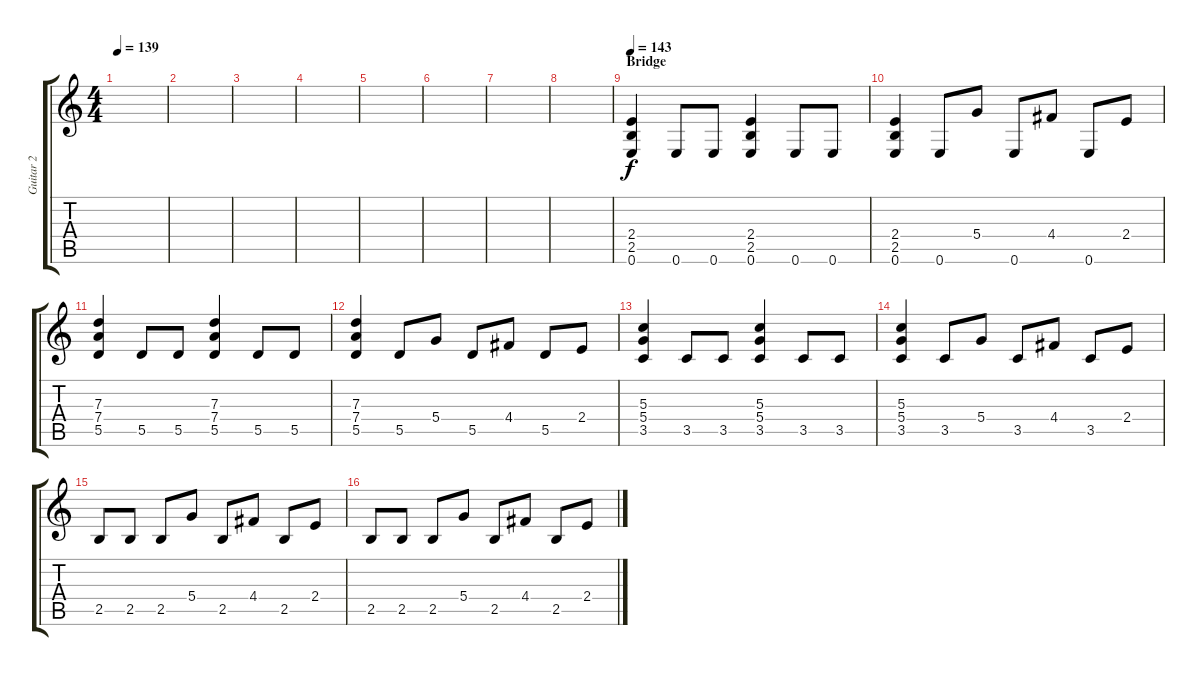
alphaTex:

\track ("Guitar 2" "Guitar 2") {instrument distortionguitar}
\staff {score tabs}
\tuning (E4 B3 G3 D3 A2 E2) {hide}
\ts (4 4)
\tempo 139
\clef g2
\ks c
|
|
|
|
|
|
|
|
\section ("" "Bridge")
\tempo 143
(2.4 2.5 0.6).4 0.6.8 0.6.8 (2.4 2.5 0.6).4 0.6.8 0.6.8 |
(2.4 2.5 0.6).4 0.6.8 5.4.8 0.6.8 4.4.8 0.6.8 2.4.8 |
(7.3 7.4 5.5).4 5.5.8 5.5.8 (7.3 7.4 5.5).4 5.5.8 5.5.8 |
(7.3 7.4 5.5).4 5.5.8 5.4.8 5.5.8 4.4.8 5.5.8 2.4.8 |
(5.3 5.4 3.5).4 3.5.8 3.5.8 (5.3 5.4 3.5).4 3.5.8 3.5.8 |
(5.3 5.4 3.5).4 3.5.8 5.4.8 3.5.8 4.4.8 3.5.8 2.4.8 |
2.5.8{volume 16} 2.5.8 2.5.8 5.4.8 2.5.8 4.4.8 2.5.8 2.4.8 |
2.5.8 2.5.8 2.5.8 5.4.8 2.5.8 4.4.8 2.5.8 2.4.8
